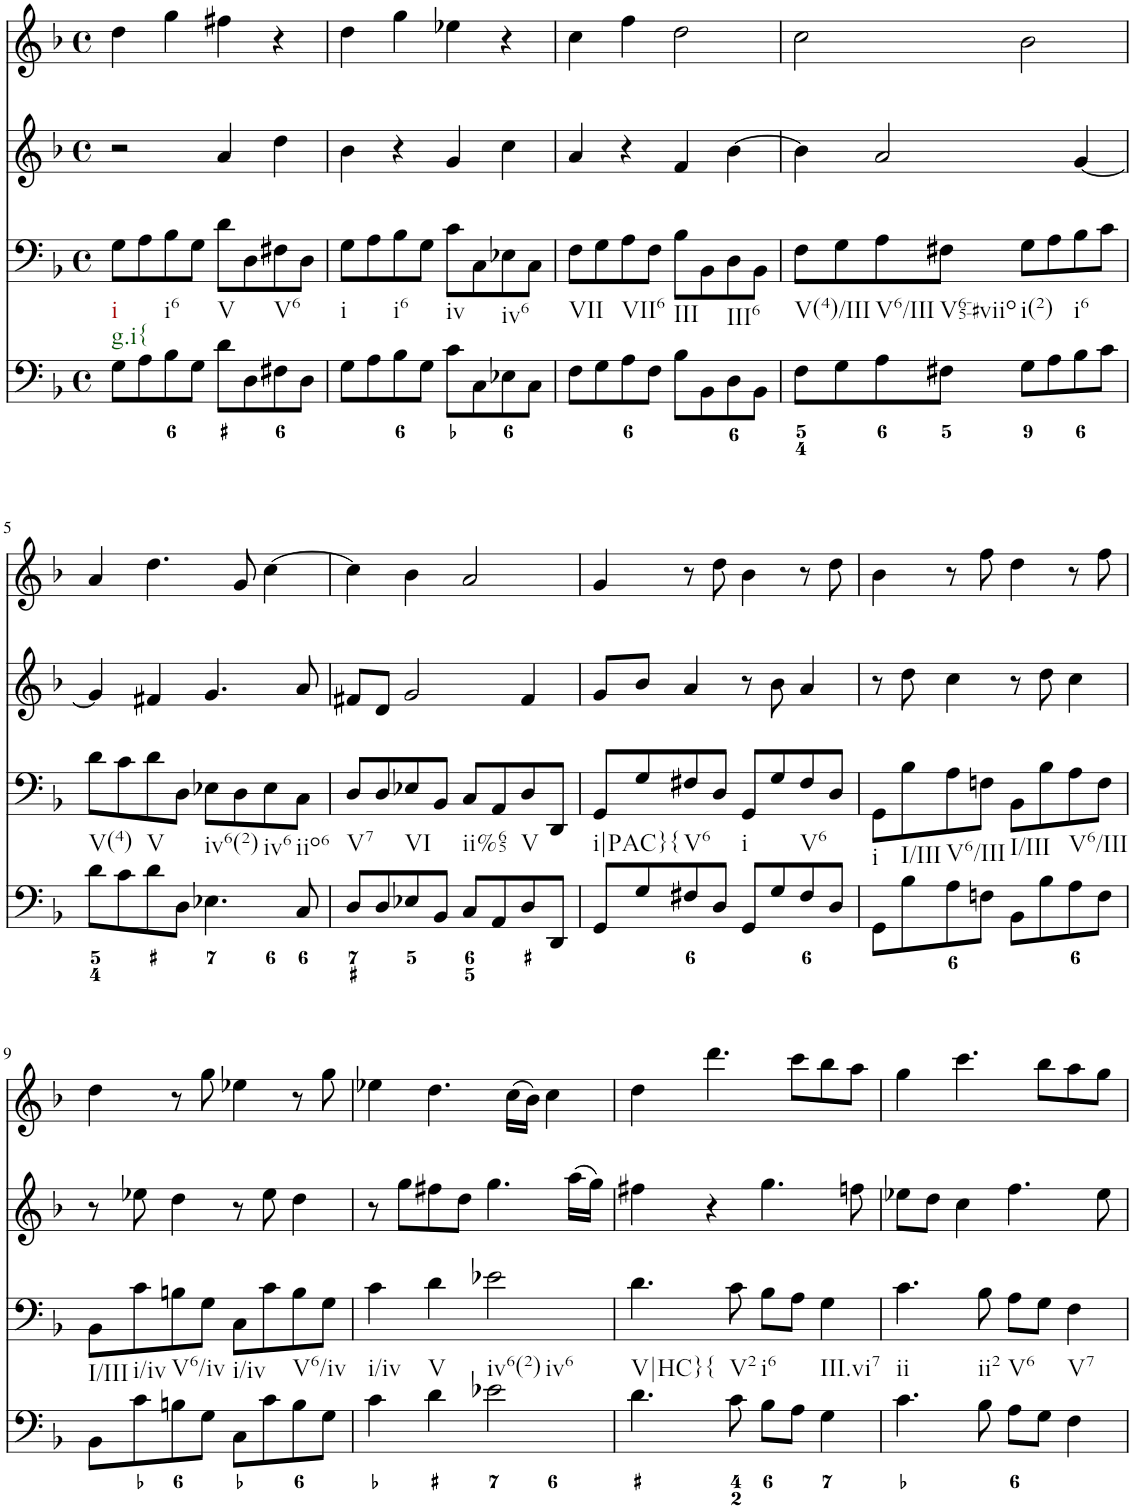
**kern	**kern	**kern	**kern
*part4	*part3	*part2	*part1
*staff4	*staff3	*staff2	*staff1
*I"Piano	*I"Piano	*I"Piano	*I"Piano
*I'Pno	*I'Pno	*I'Pno	*I'Pno
*clefF4	*clefF4	*clefG2	*clefG2
*k[b-]	*k[b-]	*k[b-]	*k[b-]
*d:	*d:	*d:	*d:
*M4/4	*M4/4	*M4/4	*M4/4
*met(c)	*met(c)	*met(c)	*met(c)
=1	=1	=1	=1
!	!LO:TX:b:t=i	!	!
!	!LO:TX:b:t=g.i{	!	!
8G\L	8G\L	2r	4dd\
8A\	8A\	.	.
!	!LO:TX:b:t=i6	!	!
8B-\	8B-\	.	4gg\
8G\J	8G\J	.	.
!	!LO:TX:b:t=V	!	!
8d\L	8d\L	4a/	4ff#X\
8D\	8D\	.	.
!	!LO:TX:b:t=V6	!	!
8F#X\	8F#X\	4dd\	4r
8D\J	8D\J	.	.
=2	=2	=2	=2
!	!LO:TX:b:t=i	!	!
8G\L	8G\L	4b-\	4dd\
8A\	8A\	.	.
!	!LO:TX:b:t=i6	!	!
8B-\	8B-\	4r	4gg\
8G\J	8G\J	.	.
!	!LO:TX:b:t=iv	!	!
8c\L	8c\L	4g/	4ee-X\
8C\	8C\	.	.
!	!LO:TX:b:t=iv6	!	!
8E-X\	8E-X\	4cc\	4r
8C\J	8C\J	.	.
=3	=3	=3	=3
!	!LO:TX:b:t=VII	!	!
8F\L	8F\L	4a/	4cc\
8G\	8G\	.	.
!	!LO:TX:b:t=VII6	!	!
8A\	8A\	4r	4ff\
8F\J	8F\J	.	.
!	!LO:TX:b:t=III	!	!
8B-\L	8B-\L	4f/	2dd\
8BB-\	8BB-\	.	.
!	!LO:TX:b:t=III6	!	!
8D\	8D\	[4b-\	.
8BB-\J	8BB-\J	.	.
=4	=4	=4	=4
!	!LO:TX:b:t=V(4)/III	!	!
8F\L	8F\L	4b-\]	2cc\
8G\	8G\	.	.
!	!LO:TX:b:t=V6/III	!	!
8A\	8A\	2a/	.
!	!LO:TX:b:t=V65-#viio	!	!
8F#X\J	8F#X\J	.	.
!	!LO:TX:b:t=i(2)	!	!
8G\L	8G\L	.	2b-\
8A\	8A\	.	.
!	!LO:TX:b:t=i6	!	!
8B-\	8B-\	[4g/	.
8c\J	8c\J	.	.
!!LO:LB:g=z
=5	=5	=5	=5
!	!LO:TX:b:t=V(4)	!	!
8d\L	8d\L	4g/]	4a/
8c\	8c\	.	.
!	!LO:TX:b:t=V	!	!
8d\	8d\	4f#X/	4.dd\
8D\J	8D\J	.	.
!	!LO:TX:b:t=iv6(2)	!	!
4.E-X\	8E-X\L	4.g/	.
.	8D\	.	8g/
!	!LO:TX:b:t=iv6	!	!
.	8E-\	.	[4cc\
!	!LO:TX:b:t=iio6	!	!
8C/	8C\J	8a/	.
=6	=6	=6	=6
!	!LO:TX:b:t=V7	!	!
8D/L	8D/L	8f#X/L	4cc\]
8D/	8D/	8d/J	.
!	!LO:TX:b:t=VI	!	!
8E-X/	8E-X/	2g/	4b-\
8BB-/J	8BB-/J	.	.
!	!LO:TX:b:t=ii%65	!	!
8C/L	8C/L	.	2a/
8AA/	8AA/	.	.
!	!LO:TX:b:t=V	!	!
8D/	8D/	4f#/	.
8DD/J	8DD/J	.	.
=7	=7	=7	=7
!	!LO:TX:b:t=i|PAC}{	!	!
8GG/L	8GG/L	8g/L	4g/
8G/	8G/	8b-/J	.
!	!LO:TX:b:t=V6	!	!
8F#X/	8F#X/	4a/	8r
8D/J	8D/J	.	8dd\
!	!LO:TX:b:t=i	!	!
8GG/L	8GG/L	8r	4b-\
8G/	8G/	8b-\	.
!	!LO:TX:b:t=V6	!	!
8F#/	8F#/	4a/	8r
8D/J	8D/J	.	8dd\
=8	=8	=8	=8
!	!LO:TX:b:t=i	!	!
8GG\L	8GG\L	8r	4b-\
!	!LO:TX:b:t=I/III	!	!
8B-\	8B-\	8dd\	.
!	!LO:TX:b:t=V6/III	!	!
8A\	8A\	4cc\	8r
8Fn\J	8Fn\J	.	8ff\
!	!LO:TX:b:t=I/III	!	!
8BB-\L	8BB-\L	8r	4dd\
8B-\	8B-\	8dd\	.
!	!LO:TX:b:t=V6/III	!	!
8A\	8A\	4cc\	8r
8F\J	8F\J	.	8ff\
!!LO:LB:g=z
=9	=9	=9	=9
!	!LO:TX:b:t=I/III	!	!
8BB-\L	8BB-\L	8r	4dd\
!	!LO:TX:b:t=i/iv	!	!
8c\	8c\	8ee-X\	.
!	!LO:TX:b:t=V6/iv	!	!
8Bn\	8Bn\	4dd\	8r
8G\J	8G\J	.	8gg\
!	!LO:TX:b:t=i/iv	!	!
8C\L	8C\L	8r	4ee-X\
8c\	8c\	8ee-\	.
!	!LO:TX:b:t=V6/iv	!	!
8B\	8B\	4dd\	8r
8G\J	8G\J	.	8gg\
=10	=10	=10	=10
!	!LO:TX:b:t=i/iv	!	!
4c\	4c\	8r	4ee-X\
.	.	8gg\L	.
!	!LO:TX:b:t=V	!	!
4d\	4d\	8ff#X\	4.dd\
.	.	8dd\J	.
!	!LO:TX:b:t=iv6(2)	!	!
!	!LO:TX:b:t=iv6	!	!
2e-X\	2e-X\	4.gg\	.
.	.	.	(16cc\LL
.	.	.	16b-\JJ)
.	.	.	4cc\
.	.	(16aa\LL	.
.	.	16gg\JJ)	.
=11	=11	=11	=11
!	!LO:TX:b:t=V|HC}	!	!
!	!LO:TX:b:t={	!	!
4.d\	4.d\	4ff#X\	4dd\
.	.	4r	4.ddd\
!	!LO:TX:b:t=V2	!	!
8c\	8c\	.	.
!	!LO:TX:b:t=i6	!	!
8B-\L	8B-\L	4.gg\	.
8A\J	8A\J	.	8ccc\L
!	!LO:TX:b:t=III.vi7	!	!
4G\	4G\	.	8bb-\
.	.	8ffn\	8aa\J
=12	=12	=12	=12
!	!LO:TX:b:t=ii	!	!
4.c\	4.c\	8ee-X\L	4gg\
.	.	8dd\J	.
.	.	4cc\	4.ccc\
!	!LO:TX:b:t=ii2	!	!
8B-\	8B-\	.	.
!	!LO:TX:b:t=V6	!	!
8A\L	8A\L	4.ff\	.
8G\J	8G\J	.	8bb-\L
!	!LO:TX:b:t=V7	!	!
4F\	4F\	.	8aa\
.	.	8ee-\	8gg\J
=	=	=	=
*-	*-	*-	*-
